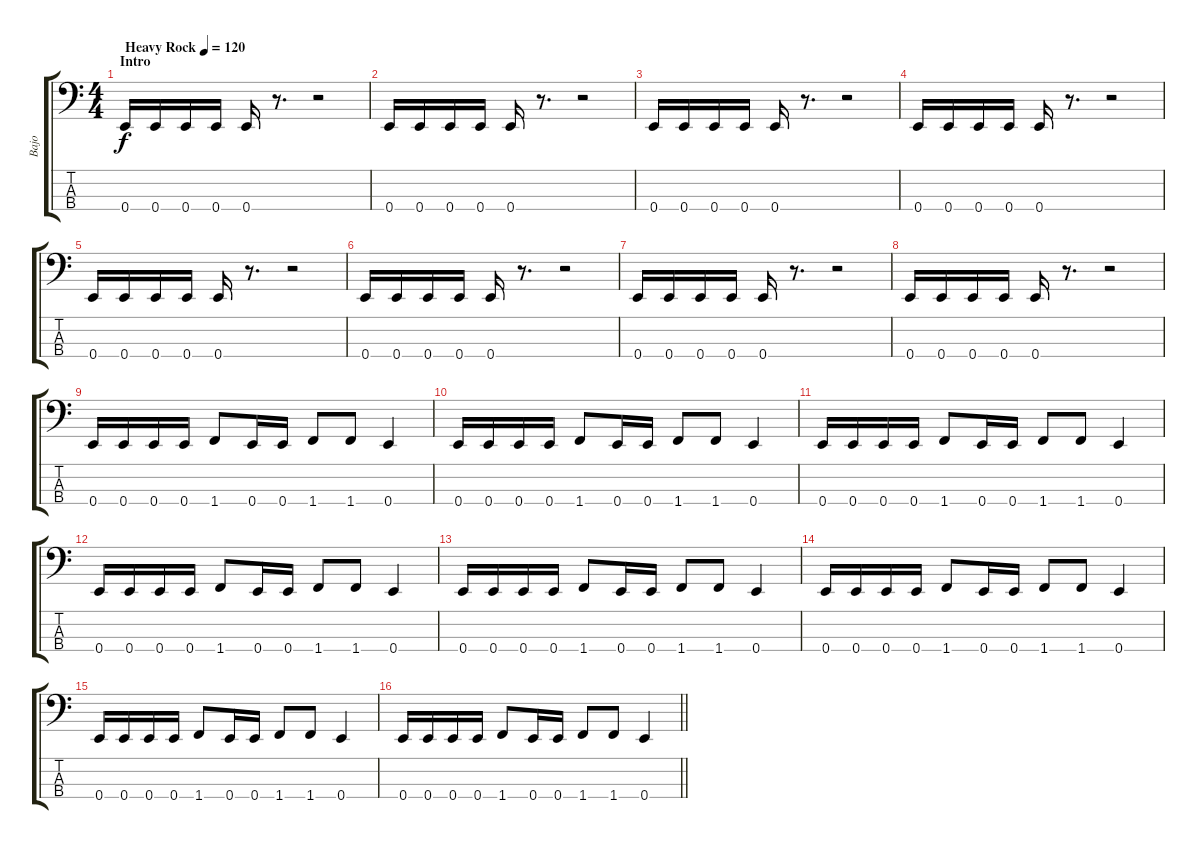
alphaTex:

\track ("Bajo" "Bajo") {instrument electricbasspick}
\staff {score tabs}
\tuning (G2 D2 A1 E1) {hide}
\ts (4 4)
\section ("" "Intro")
\tempo (120 "Heavy Rock")
\clef f4
\ks c
0.4.16{dy f instrument electricbasspick} 0.4.16 0.4.16 0.4.16 0.4.16 r.8{d} r.2 |
0.4.16 0.4.16 0.4.16 0.4.16 0.4.16 r.8{d} r.2 |
0.4.16 0.4.16 0.4.16 0.4.16 0.4.16 r.8{d} r.2 |
0.4.16 0.4.16 0.4.16 0.4.16 0.4.16 r.8{d} r.2 |
0.4.16 0.4.16 0.4.16 0.4.16 0.4.16 r.8{d} r.2 |
0.4.16 0.4.16 0.4.16 0.4.16 0.4.16 r.8{d} r.2 |
0.4.16 0.4.16 0.4.16 0.4.16 0.4.16 r.8{d} r.2 |
0.4.16 0.4.16 0.4.16 0.4.16 0.4.16 r.8{d} r.2 |
0.4.16 0.4.16 0.4.16 0.4.16 1.4.8 0.4.16 0.4.16 1.4.8 1.4.8 0.4.4 |
0.4.16 0.4.16 0.4.16 0.4.16 1.4.8 0.4.16 0.4.16 1.4.8 1.4.8 0.4.4 |
0.4.16 0.4.16 0.4.16 0.4.16 1.4.8 0.4.16 0.4.16 1.4.8 1.4.8 0.4.4 |
0.4.16 0.4.16 0.4.16 0.4.16 1.4.8 0.4.16 0.4.16 1.4.8 1.4.8 0.4.4 |
0.4.16 0.4.16 0.4.16 0.4.16 1.4.8 0.4.16 0.4.16 1.4.8 1.4.8 0.4.4 |
0.4.16 0.4.16 0.4.16 0.4.16 1.4.8 0.4.16 0.4.16 1.4.8 1.4.8 0.4.4 |
0.4.16 0.4.16 0.4.16 0.4.16 1.4.8 0.4.16 0.4.16 1.4.8 1.4.8 0.4.4 |
\barLineRight lightlight
0.4.16 0.4.16 0.4.16 0.4.16 1.4.8 0.4.16 0.4.16 1.4.8 1.4.8 0.4.4
